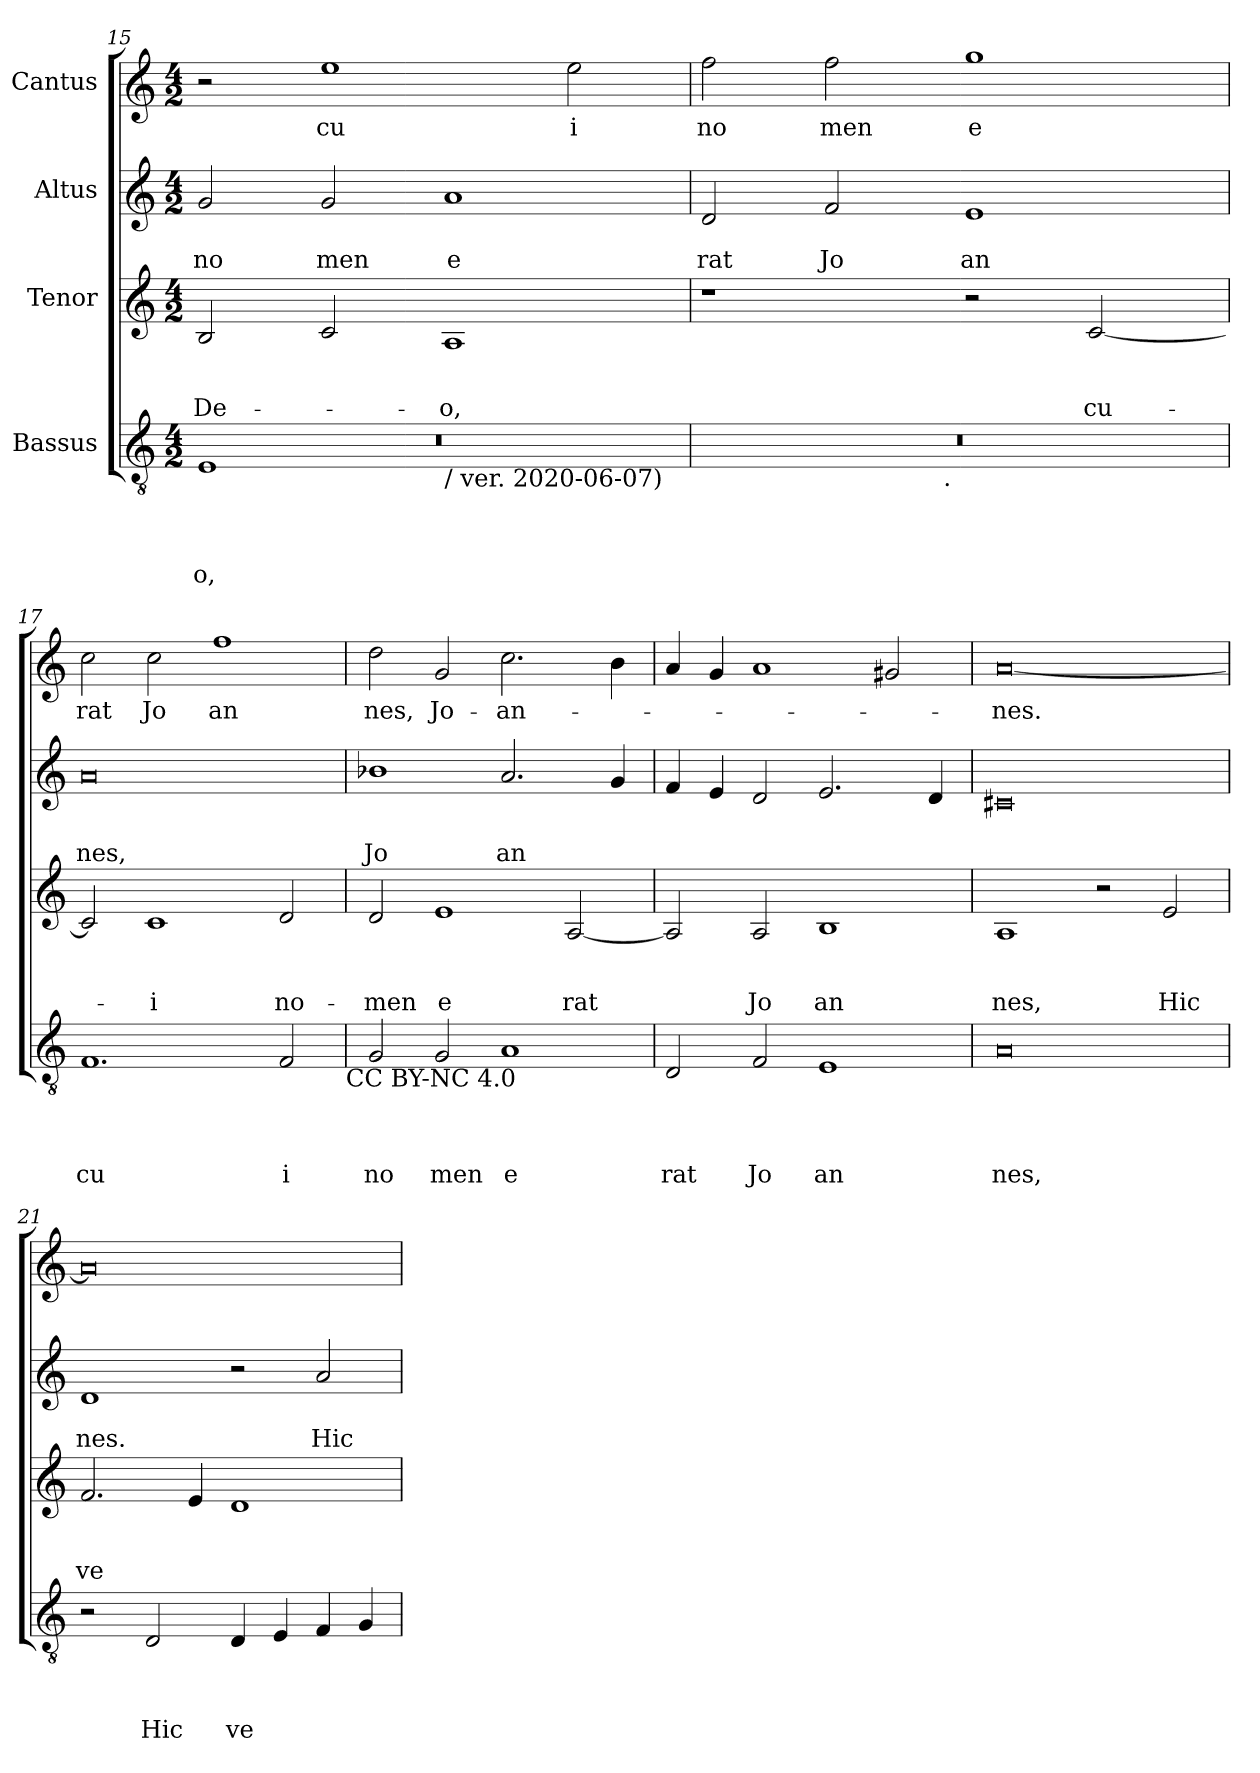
**kern	**text	**text	**text	**text	**kern	**text	**text	**text	**kern	**text	**text	**kern	**text
*part4	*part4	*part4	*part4	*part4	*part3	*part3	*part3	*part3	*part2	*part2	*part2	*part1	*part1
*staff4	*staff4	*staff4	*staff4	*staff4	*staff3	*staff3	*staff3	*staff3	*staff2	*staff2	*staff2	*staff1	*staff1
*I"Bassus	*	*	*	*	*I"Tenor	*	*	*	*I"Altus	*	*	*I"Cantus	*
*clefGv2	*	*	*	*	*clefG2	*	*	*	*clefG2	*	*	*clefG2	*
*k[]	*	*	*	*	*k[]	*	*	*	*k[]	*	*	*k[]	*
*C:	*	*	*	*	*C:	*	*	*	*C:	*	*	*C:	*
*M4/2	*	*	*	*	*M4/2	*	*	*	*M4/2	*	*	*M4/2	*
=15	=15	=15	=15	=15	=15	=15	=15	=15	=15	=15	=15	=15	=15
*^	*	*	*	*	*	*	*	*	*	*	*	*	*
*	*^	*	*	*	*	*	*	*	*	*	*	*	*	*
!	!	!LO:N:vis=1	!	!	!	!LO:LY:b	!	!	!	!LO:LY:b	!	!	!LO:LY:b	!	!
0ryy	1E	0r	.	.	.	o,	2B/	.	.	De-	2g/	.	no	2r	.
!	!	!	!	!	!	!	!	!	!	!	!	!	!LO:LY:b	!	!LO:LY:b
.	.	.	.	.	.	.	2c/	.	.	.	2g/	.	men	1ee	cu
!	!LO:TX:b:t=/ ver. 2020-06-07)	!	!	!	!	!	!	!	!	!	!	!	!	!	!
!	!	!	!	!	!	!	!	!	!	!LO:LY:b	!	!	!LO:LY:b	!	!
.	1ryy	.	.	.	.	.	1A	.	.	-o,	1a	.	e	.	.
!	!	!	!	!	!	!	!	!	!	!	!	!	!	!	!LO:LY:b
.	.	.	.	.	.	.	.	.	.	.	.	.	.	2ee\	i
*v	*v	*v	*	*	*	*	*	*	*	*	*	*	*	*	*
=16	=16	=16	=16	=16	=16	=16	=16	=16	=16	=16	=16	=16	=16
!	!	!	!	!	!	!	!	!	!	!	!LO:LY:b	!	!LO:LY:b
*^	*	*	*	*	*	*	*	*	*	*	*	*	*
0r	2ryy	.	.	.	.	1r	.	.	.	2d/	.	rat	2ff\	no
!	!	!	!	!	!	!	!	!	!	!	!	!LO:LY:b	!	!LO:LY:b
.	4...ryy	.	.	.	.	.	.	.	.	2f/	.	Jo	2ff\	men
!	!LO:TX:b:t=.	!	!	!	!	!	!	!	!	!	!	!	!	!
.	1ryy	.	.	.	.	.	.	.	.	.	.	.	.	.
!	!	!	!	!	!	!	!	!	!	!	!	!LO:LY:b	!	!LO:LY:b
.	.	.	.	.	.	2r	.	.	.	1e	.	an	1gg	e
!	!	!	!	!	!	!	!	!	!LO:LY:b	!	!	!	!	!
.	.	.	.	.	.	[<2c/	.	.	cu-	.	.	.	.	.
.	32ryy	.	.	.	.	.	.	.	.	.	.	.	.	.
=17	=17	=17	=17	=17	=17	=17	=17	=17	=17	=17	=17	=17	=17	=17
!	!	!	!	!	!LO:LY:b	!	!	!	!	!	!	!LO:LY:b	!	!LO:LY:b
*v	*v	*	*	*	*	*	*	*	*	*	*	*	*	*
1.F	.	.	.	cu	2c/]	.	.	.	0a	.	nes,	2cc\	rat
!	!	!	!	!	!	!	!	!LO:LY:b	!	!	!	!	!LO:LY:b
.	.	.	.	.	1c	.	.	-i	.	.	.	2cc\	Jo
!	!	!	!	!	!	!	!	!	!	!	!	!	!LO:LY:b
.	.	.	.	.	.	.	.	.	.	.	.	1ff	an
!	!	!	!	!LO:LY:b	!	!	!	!LO:LY:b	!	!	!	!	!
2F/	.	.	.	i	2d/	.	.	no-	.	.	.	.	.
!LO:TX:b:t=CC BY-NC 4.0	!	!	!	!	!	!	!	!	!	!	!	!	!
!!LO:PB:g=z
=18	=18	=18	=18	=18	=18	=18	=18	=18	=18	=18	=18	=18	=18
!	!	!	!	!LO:LY:b	!	!	!	!LO:LY:b	!	!	!LO:LY:b	!	!LO:LY:b
2G/	.	.	.	no	2d/	.	.	-men	1b-X	.	Jo	2dd\	nes,
!	!	!	!	!LO:LY:b	!	!	!	!LO:LY:b	!	!	!	!	!LO:LY:b
2G/	.	.	.	men	1e	.	.	e	.	.	.	2g/	Jo-
!	!	!	!	!LO:LY:b	!	!	!	!	!	!	!LO:LY:b	!	!LO:LY:b
1A	.	.	.	e	.	.	.	.	2.a/	.	an	2.cc\	-an-
!	!	!	!	!	!	!	!	!LO:LY:b	!	!	!	!	!
.	.	.	.	.	[<2A/	.	.	rat	.	.	.	.	.
.	.	.	.	.	.	.	.	.	4g/	.	.	4b\	.
=19	=19	=19	=19	=19	=19	=19	=19	=19	=19	=19	=19	=19	=19
!	!	!	!	!LO:LY:b	!	!	!	!	!	!	!	!	!
2D/	.	.	.	rat	2A/]	.	.	.	4f/	.	.	4a/	.
.	.	.	.	.	.	.	.	.	4e/	.	.	4g/	.
!	!	!	!	!LO:LY:b	!	!	!	!LO:LY:b	!	!	!	!	!
2F/	.	.	.	Jo	2A/	.	.	Jo	2d/	.	.	1a	.
!	!	!	!	!LO:LY:b	!	!	!	!LO:LY:b	!	!	!	!	!
1E	.	.	.	an	1B	.	.	an	2.e/	.	.	.	.
.	.	.	.	.	.	.	.	.	.	.	.	2g#/	.
.	.	.	.	.	.	.	.	.	4d/	.	.	.	.
=20	=20	=20	=20	=20	=20	=20	=20	=20	=20	=20	=20	=20	=20
!	!	!	!	!LO:LY:b	!	!	!	!LO:LY:b	!	!	!	!	!LO:LY:b
0A	.	.	.	nes,	1A	.	.	nes,	0c#X	.	.	[<0a	-nes.
.	.	.	.	.	2r	.	.	.	.	.	.	.	.
!	!	!	!	!	!	!	!	!LO:LY:b	!	!	!	!	!
.	.	.	.	.	2e/	.	.	Hic	.	.	.	.	.
=21	=21	=21	=21	=21	=21	=21	=21	=21	=21	=21	=21	=21	=21
!	!	!	!	!	!	!	!	!LO:LY:b	!	!	!LO:LY:b	!	!
2r	.	.	.	.	2.f/	.	.	ve	1d	.	nes.	0a]	.
!	!	!	!	!LO:LY:b	!	!	!	!	!	!	!	!	!
2D/	.	.	.	Hic	.	.	.	.	.	.	.	.	.
.	.	.	.	.	4e/	.	.	.	.	.	.	.	.
!	!	!	!	!LO:LY:b	!	!	!	!	!	!	!	!	!
4D/	.	.	.	ve	1d	.	.	.	2r	.	.	.	.
4E/	.	.	.	.	.	.	.	.	.	.	.	.	.
!	!	!	!	!	!	!	!	!	!	!	!LO:LY:b	!	!
4F/	.	.	.	.	.	.	.	.	2a/	.	Hic	.	.
4G/	.	.	.	.	.	.	.	.	.	.	.	.	.
=	=	=	=	=	=	=	=	=	=	=	=	=	=
*-	*-	*-	*-	*-	*-	*-	*-	*-	*-	*-	*-	*-	*-
